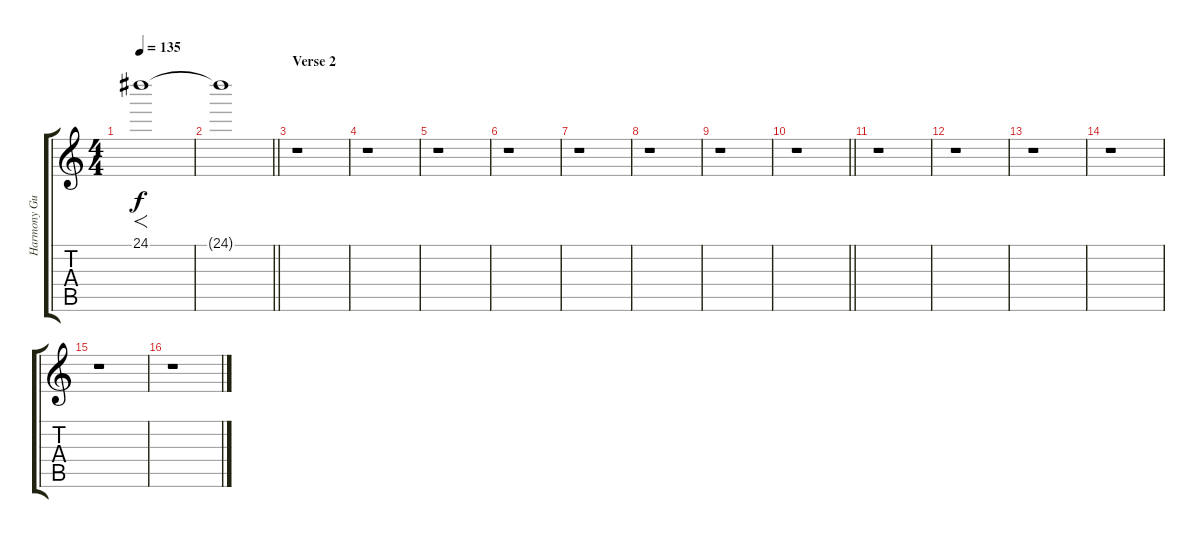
\track ("Harmony Guitar" "Harmony Gu") {instrument distortionguitar}
\staff {score tabs}
\tuning (Eb4 Bb3 Gb3 Db3 Ab2 Eb2) {hide}
\ts (4 4)
\tempo 135
\clef g2
\ks c
24.1.1{f dy f} |
\barLineRight lightlight
24.1{t}.1 |
\section ("" "Verse 2")
r.1 |
r.1 |
r.1 |
r.1 |
r.1 |
r.1 |
r.1 |
\barLineRight lightlight
r.1 |
\section ("" "")
r.1 |
r.1 |
r.1 |
r.1 |
r.1 |
r.1
